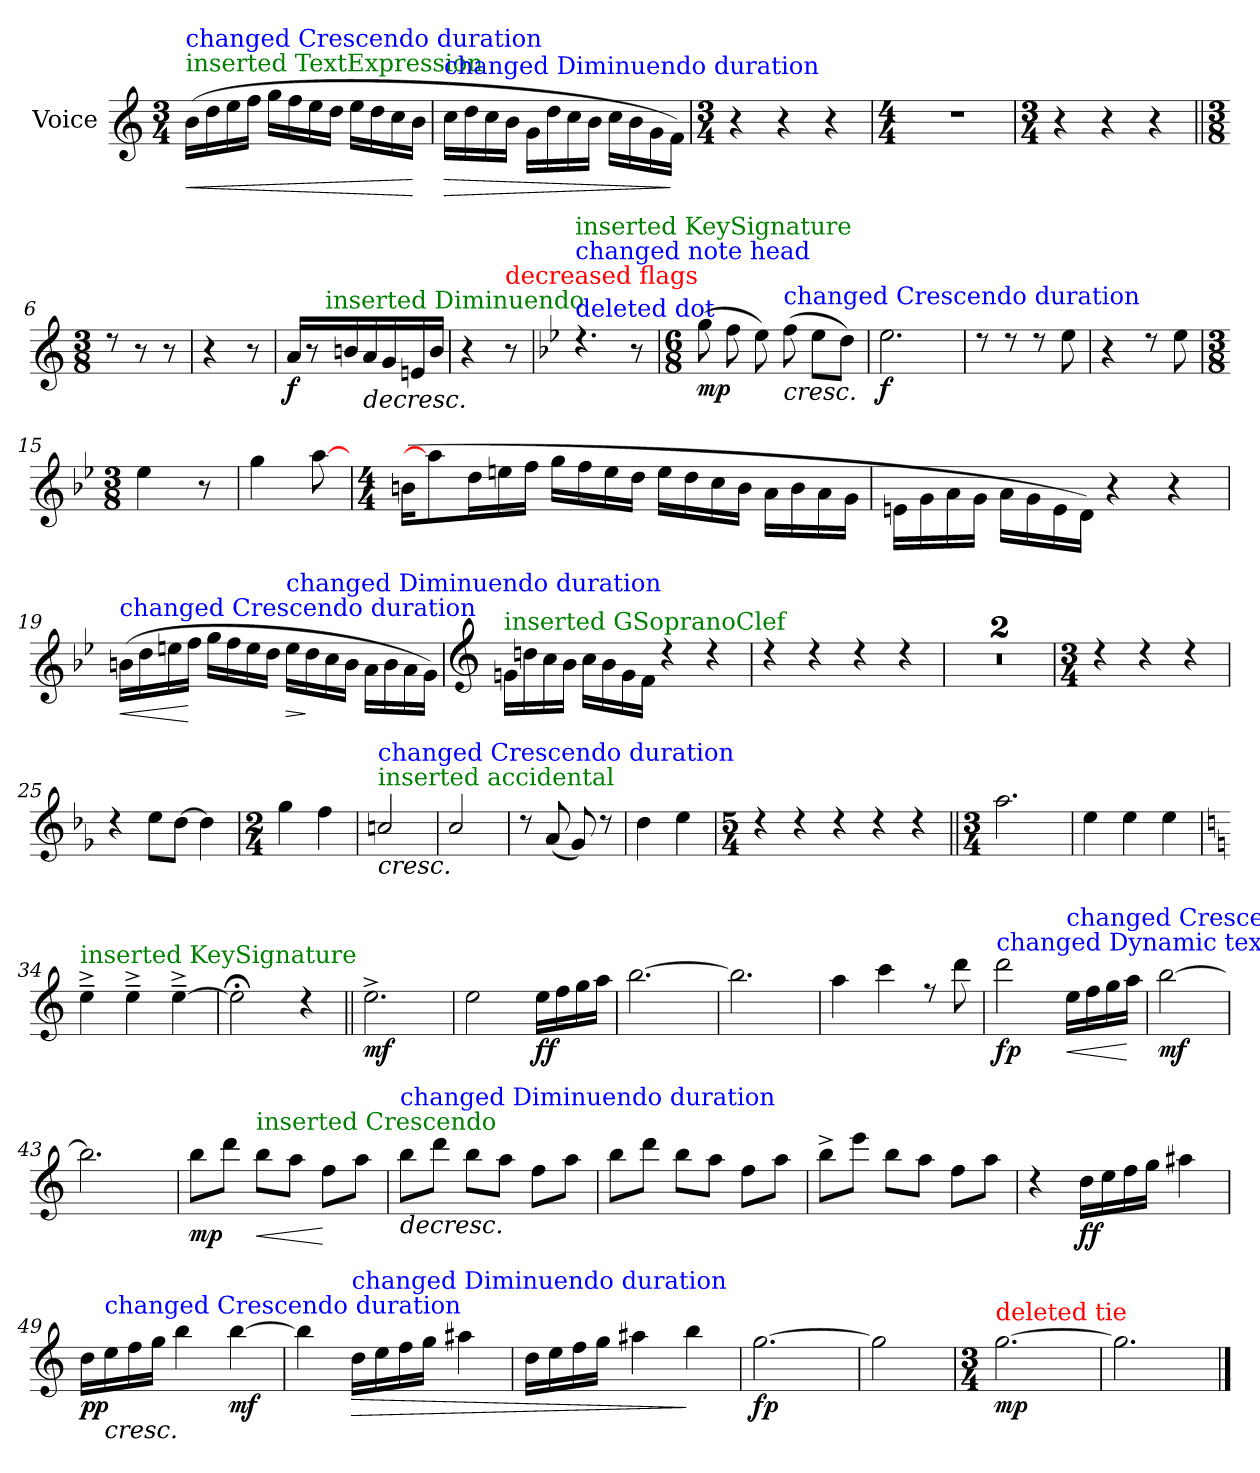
**kern	**dynam
*part1	*part1
*staff1	*staff1
*I"Voice	*
*I'Voice	*
*clefG2	*
*M3/4	*
=1	=1
!LO:TX:color=#008000:t=inserted TextExpression	!
!LO:TX:color=#0000FF:t=changed Crescendo duration	!
!	!LO:HP:b
(>16b\LL	<
16dd\	.
16ee\	.
16ff\JJ	.
16gg\LL	.
16ff\	.
16ee\	.
16dd\JJ	.
16ee\LL	.
16dd\	.
16cc\	.
16b\JJ	[
=2	=2
!LO:TX:color=#0000FF:t=changed Diminuendo duration	!
!	!LO:HP:b
16cc\LL	>
16dd\	.
16cc\	.
16b\JJ	.
16g\LL	.
16dd\	.
16cc\	.
16b\JJ	.
16cc\LL	.
16b\	.
16g\	.
16f\JJ)	]
=3	=3
*M3/4	*
4r	.
4r	.
4r	.
=4	=4
*M4/4	*
1r	.
!!LO:LB:g=z
=5	=5
*M3/4	*
4r	.
4r	.
4r	.
=6||	=6||
*M3/8	*
8rcc	.
8r	.
8r	.
=7	=7
4r	.
8r	.
=8	=8
!	!LO:DY:b
*^	*
16a/LL	8ryy	f
8r	.	.
!	!LO:TX:color=#008000:t=inserted Diminuendo	!
.	4.ryy	.
16bn/	.	.
!	!	!LO:HP:b
16a/	.	>
16g/	.	.
16en/	.	.
16b/JJ	.	.
*v	*v	*
=9	=9
4r	.
!LO:TX:color=#FF0000:t=decreased flags	!
8r	.
!!LO:LB:g=z
=10	=10
*k[b-e-]	*
!LO:TX:color=#0000FF:t=changed note head	!
!LO:TX:color=#0000FF:t=deleted dot	!
!LO:TX:color=#008000:t=inserted KeySignature	!
4.rdd	.
8r	.
=11	=11
*M6/8	*
!	!LO:DY:b
(>8gg\	mp
8ff\	.
8ee-\)	.
!LO:TX:color=#0000FF:t=changed Crescendo duration	!
!	!LO:HP:b
(>8ff\	<
8ee-\L	]
8dd\J)	.
=12	=12
!	!LO:DY:b
2.ee-\	f
=13	=13
8rcc	.
8rcc	.
8rcc	.
8ee-\	.
=14	=14
4r	.
8rcc	.
8ee-\	.
=15	=15
*M3/8	*
4ee-\	.
8r	.
=16	=16
4gg\	.
[8aa\	.
!!LO:LB:g=z
=17	=17
*M4/4	*
(>16bn\LL	.
8aa\]	.
16dd\	.
16een\	.
16ff\JJ	.
16gg\LL	.
16ff\	.
16ee\	.
16dd\JJ	.
16ee\LL	.
16dd\	.
16cc\	.
16b\JJ	.
16a\LL	.
16b\	.
16a\	.
16g\JJ	.
=18	=18
16en\LL	.
16g\	.
16a\	.
16g\JJ	.
16a\LL	.
16g\	.
16e\	.
16d\JJ)	.
4r	.
4r	.
=19	=19
!LO:TX:color=#0000FF:t=changed Crescendo duration	!
!	!LO:HP:b
(>16bn\LL	<
16dd\	.
16een\	.
16ff\JJ	[
16gg\LL	.
16ff\	.
16ee\	.
16dd\JJ	.
!LO:TX:color=#0000FF:t=changed Diminuendo duration	!
!	!LO:HP:b
16ee\LL	>
16dd\	]
16cc\	.
16b\JJ	.
16a\LL	[
16b\	.
16a\	.
16g\JJ)	.
!!LO:LB:g=z
=20	=20
*clefG3	*
!LO:TX:color=#008000:t=inserted GSopranoClef	!
16en\LL	.
16bn\	.
16a\	.
16g\JJ	.
16a\LL	.
16g\	.
16e\	.
16d\JJ	.
4rb	.
4rb	.
=21	=21
4rb	.
4rb	.
4rb	.
4rb	.
=22	=22
1r	.
=23	=23
1r	.
=24	=24
*M3/4	*
4rb	.
4rb	.
4rb	.
=25	=25
4rb	.
8cc\L	.
[>8b-\J	.
4b-\]	.
!!LO:LB:g=z
=26	=26
*M2/4	*
4ee-\	.
4dd\	.
=27	=27
!LO:TX:color=#008000:t=inserted accidental	!
!LO:TX:color=#0000FF:t=changed Crescendo duration	!
!	!LO:HP:b
2ani/	<
=28	=28
2a/	.
=29	=29
8rb	.
(>8f/	.
8e-/)	.
8rb	.
=30	=30
4b-\	.
4cc\	.
=31	=31
*M5/4	*
4rb	.
4rb	.
4rb	.
4rb	.
4rb	.
=32||	=32||
*M3/4	*
2.ff\	.
=33	=33
4cc\	.
4cc\	.
4cc\	.
!!LO:LB:g=z
=34	=34
*k[]	*
!LO:TX:color=#008000:t=inserted KeySignature	!
4cc^>~>\	.
4cc^>~>\	.
[>4cc^>~>\	.
=35	=35
2cc;<\]	.
4rb	.
=36||	=36||
!	!LO:DY:b
2.cc^>\	mf
=37	=37
2cc\	.
!	!LO:DY:b
16cc\LL	ff
16dd\	.
16ee\	.
16ff\JJ	.
=38	=38
[>2.gg\	.
=39	=39
2.gg\]	.
=40	=40
4ff\	.
4aa\	.
8rcc	.
8bb\	.
=41	=41
!LO:TX:color=#0000FF:t=changed Dynamic text	!
!	!LO:DY:b
2bb\	fp
!LO:TX:color=#0000FF:t=changed Crescendo duration	!
!	!LO:HP:b
16cc\LL	<
16dd\	.
16ee\	.
16ff\JJ	[
!!LO:LB:g=z
=42	=42
!	!LO:DY:b
[>2gg\	mf
=43	=43
2.gg\]	.
=44	=44
!	!LO:DY:b
8gg\L	mp
8bb\J	.
!LO:TX:color=#008000:t=inserted Crescendo	!
!	!LO:HP:b
8gg\L	<
8ff\J	.
8dd\L	[
8ff\J	.
=45	=45
!LO:TX:color=#0000FF:t=changed Diminuendo duration	!
!	!LO:HP:b
8gg\L	>
8bb\J	.
8gg\L	.
8ff\J	.
8dd\L	.
8ff\J	[
=46	=46
8gg\L	.
8bb\J	.
8gg\L	.
8ff\J	.
8dd\L	.
8ff\J	.
=47	=47
8gg^>\L	.
8ccc\J	.
8gg\L	.
8ff\J	.
8dd\L	.
8ff\J	.
!!LO:LB:g=z
=48	=48
4rb	.
!	!LO:DY:b
16b\LL	ff
16cc\	.
16dd\	.
16ee\JJ	.
4ff#X\	.
=49	=49
!	!LO:DY:b
16b\LL	pp
!LO:TX:color=#0000FF:t=changed Crescendo duration	!
!	!LO:HP:b
16cc\	<
16dd\	.
16ee\JJ	]
4gg\	.
!	!LO:DY:b
[>4gg\	mf
=50	=50
4gg\]	.
!LO:TX:color=#0000FF:t=changed Diminuendo duration	!
!	!LO:HP:b
16b\LL	>
16cc\	.
16dd\	.
16ee\JJ	.
4ff#X\	[
=51	=51
16b\LL	.
16cc\	.
16dd\	.
16ee\JJ	.
4ff#X\	.
4gg\	]
=52	=52
!	!LO:DY:b
[>2.ee\	fp
=53	=53
2ee\]	.
!!LO:LB:g=z
=54	=54
*M3/4	*
!LO:TX:color=#FF0000:t=deleted tie	!
!	!LO:DY:b
[>2.eej\	mp
=55	=55
2.ee\]	.
==	==
*-	*-
